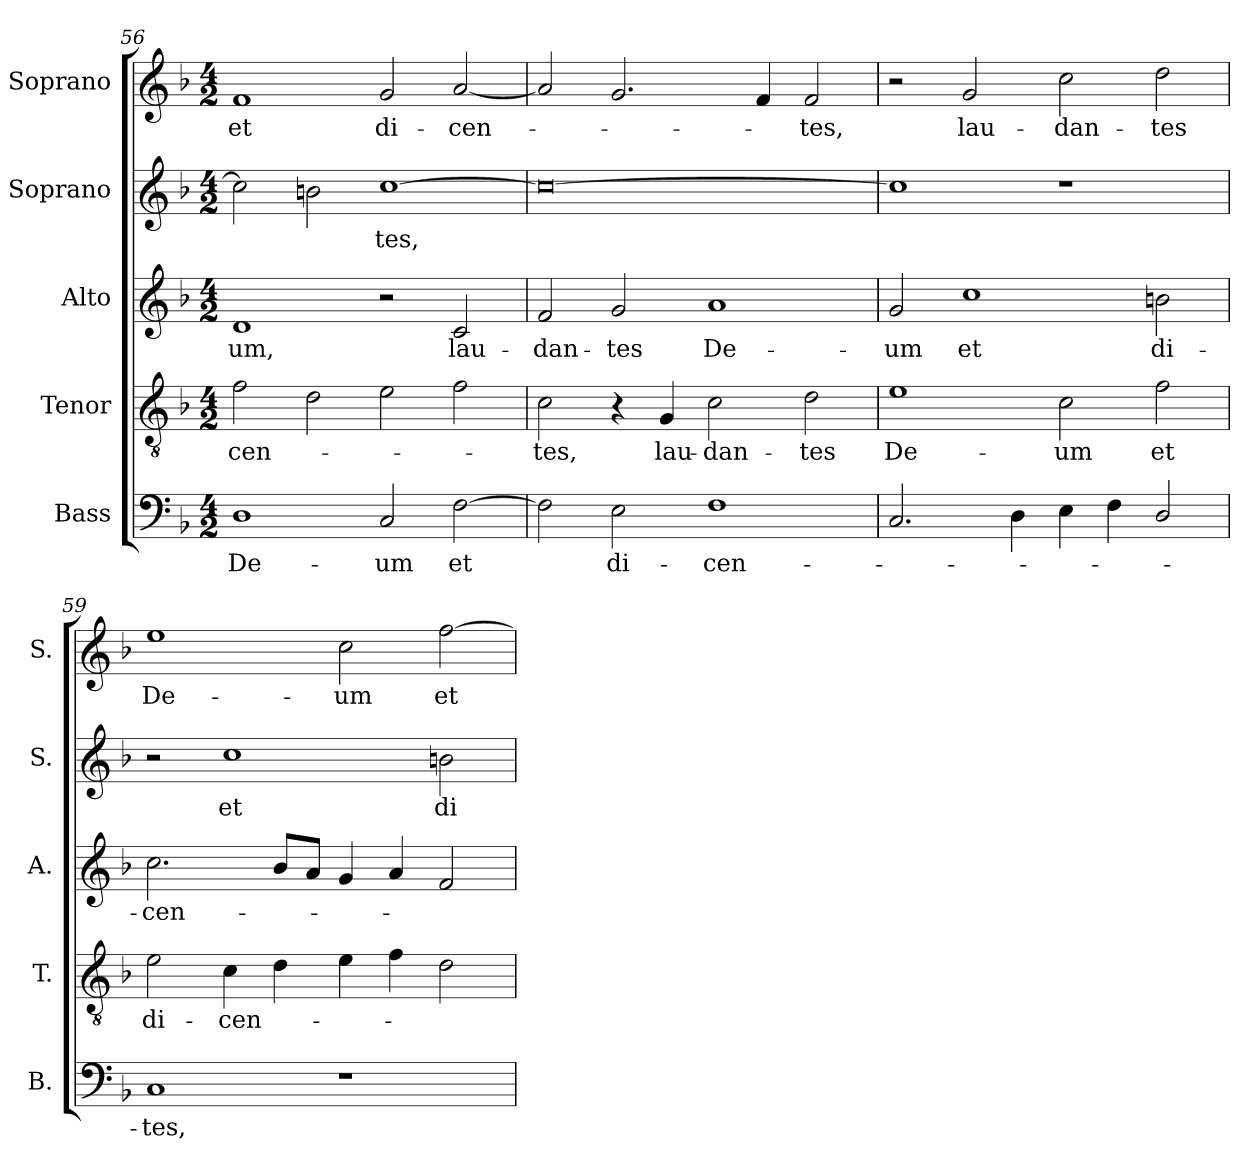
**kern	**text	**kern	**text	**kern	**text	**kern	**text	**kern	**text
*part5	*part5	*part4	*part4	*part3	*part3	*part2	*part2	*part1	*part1
*staff5	*staff5	*staff4	*staff4	*staff3	*staff3	*staff2	*staff2	*staff1	*staff1
*I"Bass	*	*I"Tenor	*	*I"Alto	*	*I"Soprano	*	*I"Soprano	*
*I'B.	*	*I'T.	*	*I'A.	*	*I'S.	*	*I'S.	*
!!LO:LB:g=z
*clefF4	*	*clefGv2	*	*clefG2	*	*clefG2	*	*clefG2	*
*	*	*ITrd7c12	*	*	*	*	*	*	*
*k[b-]	*	*k[b-]	*	*k[b-]	*	*k[b-]	*	*k[b-]	*
*F:	*	*F:	*	*F:	*	*F:	*	*F:	*
*M4/2	*	*M4/2	*	*M4/2	*	*M4/2	*	*M4/2	*
=56	=56	=56	=56	=56	=56	=56	=56	=56	=56
!	!LO:LY:b:color=#000000	!	!	!	!	!	!	!	!
!	!	!	!LO:LY:b:color=#000000	!	!	!	!	!	!
!	!	!	!	!	!LO:LY:b:color=#000000	!	!	!	!
!	!	!	!	!	!	!	!	!	!LO:LY:b:color=#000000
1Di	De-	2Fi\	-cen-	1di	-um,	2cci\]	.	1fi	et
.	.	2Di\	.	.	.	2bni\	.	.	.
!	!LO:LY:b:color=#000000	!	!	!	!	!	!	!	!
!	!	!	!	!	!	!	!LO:LY:b:color=#000000	!	!
!	!	!	!	!	!	!	!	!	!LO:LY:b:color=#000000
2Ci/	-um	2Ei\	.	2r	.	[1cci	-tes,	2gi/	di-
!	!LO:LY:b:color=#000000	!	!	!	!	!	!	!	!
!	!	!	!	!	!LO:LY:b:color=#000000	!	!	!	!
!	!	!	!	!	!	!	!	!	!LO:LY:b:color=#000000
[2Fi\	et	2Fi\	.	2ci/	lau-	.	.	[2ai/	-cen-
=57	=57	=57	=57	=57	=57	=57	=57	=57	=57
!	!	!	!LO:LY:b:color=#000000	!	!	!	!	!	!
!	!	!	!	!	!LO:LY:b:color=#000000	!	!	!	!
2Fi\]	.	2Ci\	-tes,	2fi/	-dan-	0cci_	.	2ai/]	.
!	!LO:LY:b:color=#000000	!	!	!	!	!	!	!	!
!	!	!	!	!	!LO:LY:b:color=#000000	!	!	!	!
2Ei\	di-	4r	.	2gi/	-tes	.	.	2.gi/	.
!	!	!	!LO:LY:b:color=#000000	!	!	!	!	!	!
.	.	4GGi/	lau-	.	.	.	.	.	.
!	!LO:LY:b:color=#000000	!	!	!	!	!	!	!	!
!	!	!	!LO:LY:b:color=#000000	!	!	!	!	!	!
!	!	!	!	!	!LO:LY:b:color=#000000	!	!	!	!
1Fi	-cen-	2Ci\	-dan-	1ai	De-	.	.	.	.
.	.	.	.	.	.	.	.	4fi/	.
!	!	!	!LO:LY:b:color=#000000	!	!	!	!	!	!
!	!	!	!	!	!	!	!	!	!LO:LY:b:color=#000000
.	.	2Di\	-tes	.	.	.	.	2fi/	-tes,
=58	=58	=58	=58	=58	=58	=58	=58	=58	=58
!	!	!	!LO:LY:b:color=#000000	!	!	!	!	!	!
!	!	!	!	!	!LO:LY:b:color=#000000	!	!	!	!
2.Ci/	.	1Ei	De-	2gi/	-um	1cci]	.	2r	.
!	!	!	!	!	!LO:LY:b:color=#000000	!	!	!	!
!	!	!	!	!	!	!	!	!	!LO:LY:b:color=#000000
.	.	.	.	1cci	et	.	.	2gi/	lau-
4Di\	.	.	.	.	.	.	.	.	.
!	!	!	!LO:LY:b:color=#000000	!	!	!	!	!	!
!	!	!	!	!	!	!	!	!	!LO:LY:b:color=#000000
4Ei\	.	2Ci\	-um	.	.	1r	.	2cci\	-dan-
4Fi\	.	.	.	.	.	.	.	.	.
!	!	!	!LO:LY:b:color=#000000	!	!	!	!	!	!
!	!	!	!	!	!LO:LY:b:color=#000000	!	!	!	!
!	!	!	!	!	!	!	!	!	!LO:LY:b:color=#000000
2Di/	.	2Fi\	et	2bni\	di-	.	.	2ddi\	-tes
=59	=59	=59	=59	=59	=59	=59	=59	=59	=59
!	!LO:LY:b:color=#000000	!	!	!	!	!	!	!	!
!	!	!	!LO:LY:b:color=#000000	!	!	!	!	!	!
!	!	!	!	!	!LO:LY:b:color=#000000	!	!	!	!
!	!	!	!	!	!	!	!	!	!LO:LY:b:color=#000000
1Ci	-tes,	2Ei\	di-	2.cci\	-cen-	2r	.	1eei	De-
!	!	!	!LO:LY:b:color=#000000	!	!	!	!	!	!
!	!	!	!	!	!	!	!LO:LY:b:color=#000000	!	!
.	.	4Ci\	-cen-	.	.	1cci	et	.	.
.	.	4Di\	.	8b-i/L	.	.	.	.	.
.	.	.	.	8ai/J	.	.	.	.	.
!	!	!	!	!	!	!	!	!	!LO:LY:b:color=#000000
1r	.	4Ei\	.	4gi/	.	.	.	2cci\	-um
.	.	4Fi\	.	4ai/	.	.	.	.	.
!	!	!	!	!	!	!	!LO:LY:b:color=#000000	!	!
!	!	!	!	!	!	!	!	!	!LO:LY:b:color=#000000
.	.	2Di\	.	2fi/	.	2bni\	di-	[2ffi\	et
=	=	=	=	=	=	=	=	=	=
*-	*-	*-	*-	*-	*-	*-	*-	*-	*-
